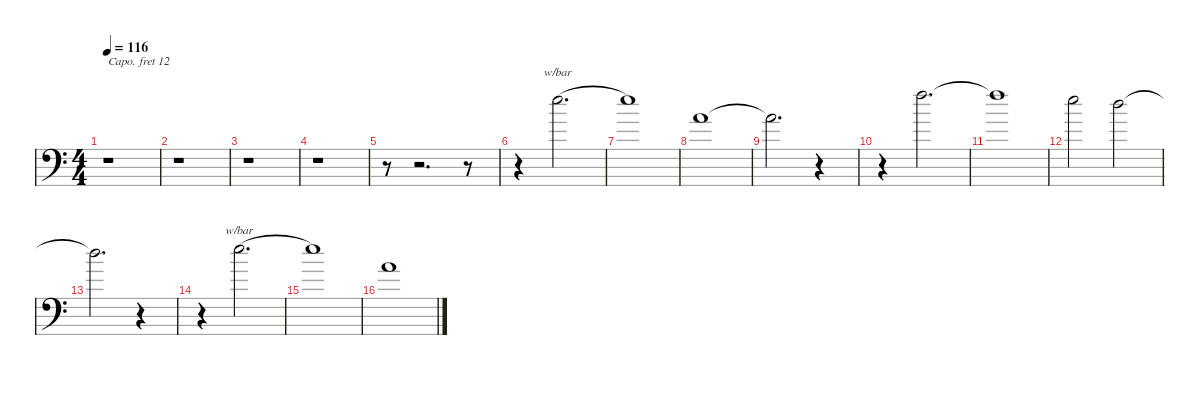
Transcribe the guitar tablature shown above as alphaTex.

\defaultSystemsLayout 4
\hideDynamics
\bracketExtendMode nobrackets
\singleTrackTrackNamePolicy hidden
\multiTrackTrackNamePolicy hidden
\firstSystemTrackNameMode fullname
\firstSystemTrackNameOrientation horizontal
\otherSystemsTrackNameOrientation horizontal
\track ("Voice (David Bowie)" "ob.") {instrument oboe}
\staff {score}
\capo 12
\tuning (E4 B3 G3 D3 A2 E2)
\ts (4 4)
\tempo 116
\clef f4
\ks c
r.1{dy f beam Down} |
r.1{beam Down} |
r.1{beam Down} |
r.1{beam Down} |
r.8{beam Down} r.2{d beam Down} r.8{beam Down} |
r.4{beam Down} 0.1.2{d tbe (hold default 0 0 60 0) lyrics (0 " ") lyrics (1 "") lyrics (2 "") lyrics (3 "") lyrics (4 "") beam Down} |
0.1{t}.1{beam Down} |
2.3.1{lyrics (0 " ") lyrics (1 "") lyrics (2 "") lyrics (3 "") lyrics (4 "") beam Down} |
2.3{t}.2{d beam Down} r.4{beam Down} |
r.4{beam Down} 1.1.2{d lyrics (0 " ") lyrics (1 "") lyrics (2 "") lyrics (3 "") lyrics (4 "") beam Down} |
1.1{t}.1{beam Down} |
0.1.2{lyrics (0 " ") lyrics (1 "") lyrics (2 "") lyrics (3 "") lyrics (4 "") beam Down} 3.2.2{lyrics (0 " ") lyrics (1 "") lyrics (2 "") lyrics (3 "") lyrics (4 "") beam Down} |
3.2{t}.2{d beam Down} r.4{beam Down} |
r.4{beam Down} 0.1.2{d tbe (hold default 0 0 60 0) lyrics (0 " ") lyrics (1 "") lyrics (2 "") lyrics (3 "") lyrics (4 "") beam Down} |
0.1{t}.1{beam Down} |
2.3.1{lyrics (0 " ") lyrics (1 "") lyrics (2 "") lyrics (3 "") lyrics (4 "") beam Down}
